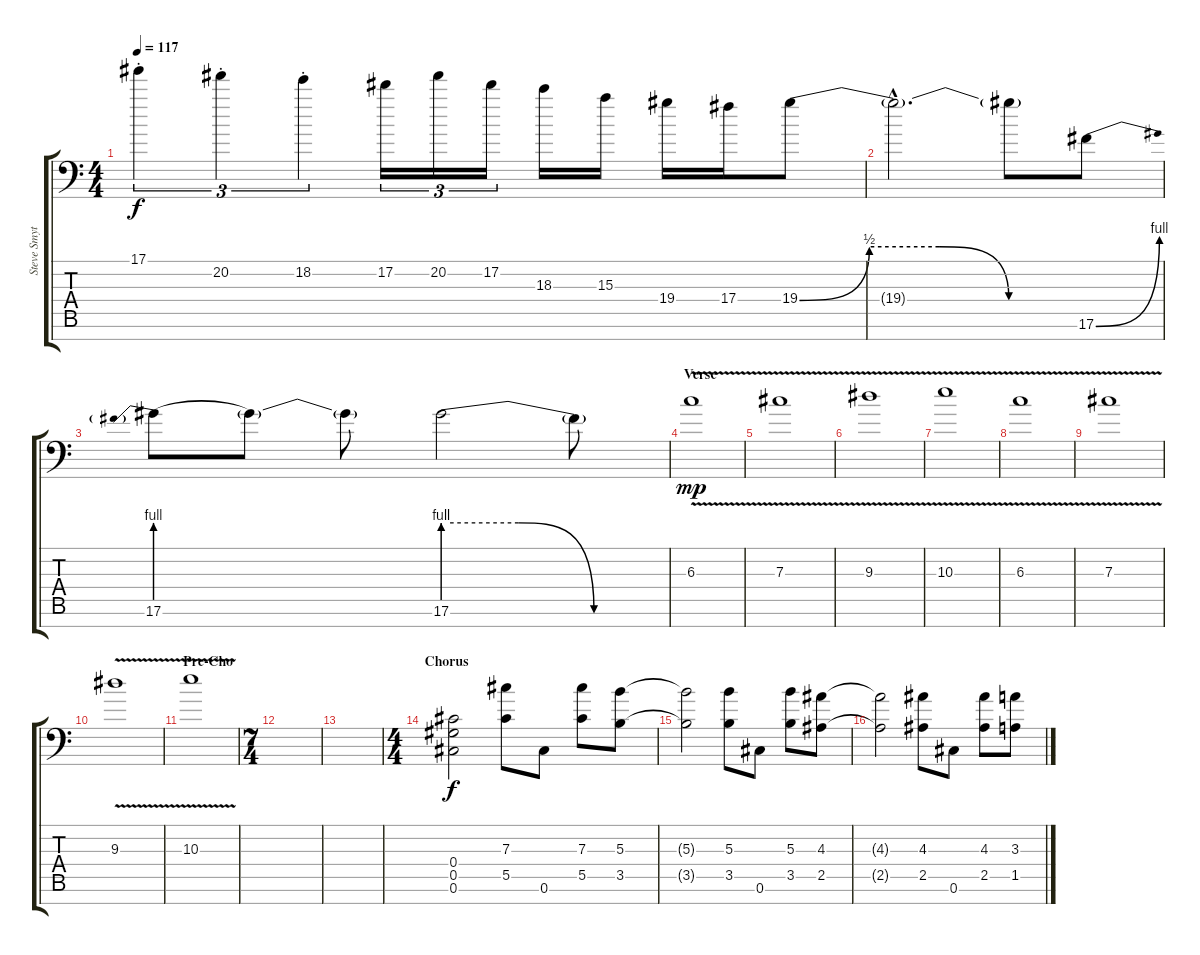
\track ("Steve Smyth Lead" "Steve Smyt") {instrument distortionguitar}
\staff {score tabs}
\tuning (Eb4 Bb3 Gb3 Db3 Ab2 Db2 Ab1) {hide}
\ts (4 4)
\tempo 117
\clef f4
\ks c
17.1{st}.4{tu (3 2) dy f} 20.2{st}.4{tu (3 2)} 18.2{st}.4{tu (3 2)} 17.2.16{tu (3 2)} 20.2.16{tu (3 2)} 17.2.16{tu (3 2)} 18.3.16 15.3.16 19.4.16 17.4.16 19.4{be (custom 0 0 15 2 30 2 45 0 60 0)}.8 |
19.4{hac t}.2{d} 19.4{t}.8 17.6{be (bend 0 0 60 4)}.8 |
17.6{be (prebend 0 4 60 4)}.8 17.6{t}.8 17.6{t}.8 17.6{be (custom 0 4 20 4 40 0 60 0)}.2 17.6{t}.8 |
\section ("" "Verse")
6.3{v}.1{dy mp instrument acousticguitarsteel} |
7.3{v}.1 |
9.3{v}.1 |
10.3{v}.1 |
6.3{v}.1{instrument acousticguitarsteel} |
7.3{v}.1 |
9.3{v}.1 |
\section ("" "Pre-Cho")
10.3{v}.1 |
\ts (7 4)
|
|
\ts (4 4)
\section ("" "Chorus")
(0.4 0.5 0.6).2{dy f instrument distortionguitar} (7.3 5.5).8 0.6.8 (7.3 5.5).8 (5.3 3.5).8 |
(5.3{t} 3.5{t}).2 (5.3 3.5).8 0.6.8 (5.3 3.5).8 (4.3 2.5).8 |
(4.3{t} 2.5{t}).2 (4.3 2.5).8 0.6.8 (4.3 2.5).8 (3.3 1.5).8
